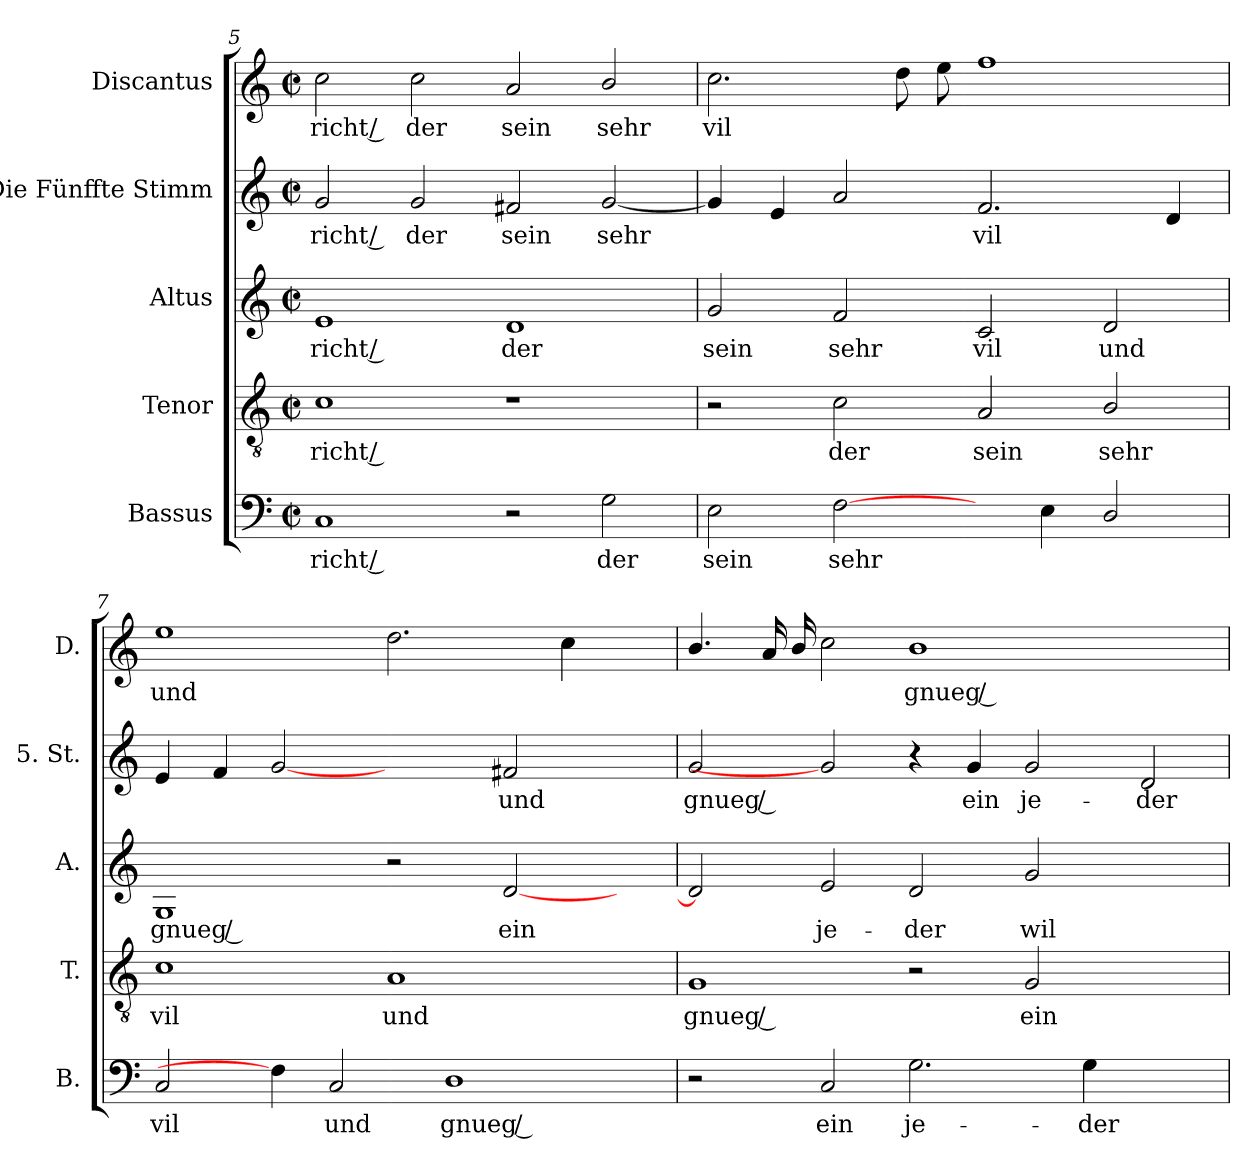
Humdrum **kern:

**kern	**text	**kern	**text	**kern	**text	**kern	**text	**kern	**text
*part5	*part5	*part4	*part4	*part3	*part3	*part2	*part2	*part1	*part1
*staff5	*staff5	*staff4	*staff4	*staff3	*staff3	*staff2	*staff2	*staff1	*staff1
*I"Bassus	*	*I"Tenor	*	*I"Altus	*	*I"Die Fünffte Stimm	*	*I"Discantus	*
*I'B.	*	*I'T.	*	*I'A.	*	*I'5. St.	*	*I'D.	*
*clefF4	*	*clefGv2	*	*clefG2	*	*clefG2	*	*clefG2	*
*	*	*ITrd7c12	*	*	*	*	*	*	*
*k[]	*	*k[]	*	*k[]	*	*k[]	*	*k[]	*
*C:	*	*C:	*	*C:	*	*C:	*	*C:	*
*M2/2	*	*M2/2	*	*M2/2	*	*M2/2	*	*M2/2	*
*met(c|)	*	*met(c|)	*	*met(c|)	*	*met(c|)	*	*met(c|)	*
=5	=5	=5	=5	=5	=5	=5	=5	=5	=5
!	!LO:LY:b:color=#000000	!	!	!	!	!	!	!	!
!	!	!	!LO:LY:b:color=#000000	!	!	!	!	!	!
!	!	!	!	!	!LO:LY:b:color=#000000	!	!	!	!
!	!	!	!	!	!	!	!LO:LY:b:color=#000000	!	!
!	!	!	!	!	!	!	!	!	!LO:LY:b:color=#000000
1Ci	-richt /	1Ci	-richt /	1ei	-richt /	2gi/	-richt /	2cci\	-richt /
!	!	!	!	!	!	!	!LO:LY:b:color=#000000	!	!
!	!	!	!	!	!	!	!	!	!LO:LY:b:color=#000000
.	.	.	.	.	.	2gi/	der	2cci\	der
!	!	!	!	!	!LO:LY:b:color=#000000	!	!	!	!
!	!	!	!	!	!	!	!LO:LY:b:color=#000000	!	!
!	!	!	!	!	!	!	!	!	!LO:LY:b:color=#000000
2r	.	1r	.	1di	der	2f#Xi/	sein	2ai/	sein
!	!LO:LY:b:color=#000000	!	!	!	!	!	!	!	!
!	!	!	!	!	!	!	!LO:LY:b:color=#000000	!	!
!	!	!	!	!	!	!	!	!	!LO:LY:b:color=#000000
2Gi\	der	.	.	.	.	[2gi/	sehr	2bi/	sehr
=6	=6	=6	=6	=6	=6	=6	=6	=6	=6
!	!LO:LY:b:color=#000000	!	!	!	!	!	!	!	!
!	!	!	!	!	!LO:LY:b:color=#000000	!	!	!	!
!	!	!	!	!	!	!	!	!	!LO:LY:b:color=#000000
2Ei\	sein	2r	.	2gi/	sein	4gi/]	.	2.cci\	vil
.	.	.	.	.	.	4ei/	.	.	.
!	!LO:LY:b:color=#000000	!	!	!	!	!	!	!	!
!	!	!	!LO:LY:b:color=#000000	!	!	!	!	!	!
!	!	!	!	!	!LO:LY:b:color=#000000	!	!	!	!
[2Fi\	sehr	2Ci\	der	2fi/	sehr	2ai/	.	.	.
.	.	.	.	.	.	.	.	8ddi\	.
.	.	.	.	.	.	.	.	8eei\	.
!	!	!	!LO:LY:b:color=#000000	!	!	!	!	!	!
!	!	!	!	!	!LO:LY:b:color=#000000	!	!	!	!
!	!	!	!	!	!	!	!LO:LY:b:color=#000000	!	!
4ryy	.	2AAi/	sein	2ci/	vil	2.fi/	vil	1ffi	.
4Ei\	.	.	.	.	.	.	.	.	.
!	!	!	!LO:LY:b:color=#000000	!	!	!	!	!	!
!	!	!	!	!	!LO:LY:b:color=#000000	!	!	!	!
2Di/	.	2BBi/	sehr	2di/	und	.	.	.	.
.	.	.	.	.	.	4di/	.	.	.
=7	=7	=7	=7	=7	=7	=7	=7	=7	=7
!	!LO:LY:b:color=#000000	!	!	!	!	!	!	!	!
!	!	!	!LO:LY:b:color=#000000	!	!	!	!	!	!
!	!	!	!	!	!LO:LY:b:color=#000000	!	!	!	!
!	!	!	!	!	!	!	!	!	!LO:LY:b:color=#000000
2Ci/	vil	1Ci	vil	1Gi	gnueg /	4ei/	.	1eei	und
.	.	.	.	.	.	4fi/	.	.	.
4Fi\]	.	.	.	.	.	[2gi	.	.	.
!	!LO:LY:b:color=#000000	!	!	!	!	!	!	!	!
2Ci/	und	.	.	.	.	.	.	.	.
!	!	!	!LO:LY:b:color=#000000	!	!	!	!	!	!
.	.	1AAi	und	2r	.	2ryy	.	2.ddi\	.
!	!LO:LY:b:color=#000000	!	!	!	!	!	!	!	!
1Di	gnueg /	.	.	.	.	.	.	.	.
!	!	!	!	!	!LO:LY:b:color=#000000	!	!	!	!
!	!	!	!	!	!	!	!LO:LY:b:color=#000000	!	!
.	.	.	.	[2di/	ein	2f#i/	und	.	.
.	.	.	.	.	.	.	.	4cci\	.
.	.	4ryy	.	4ryy	.	4ryy	.	4ryy	.
!!LO:LB:g=z
=8	=8	=8	=8	=8	=8	=8	=8	=8	=8
!	!	!	!LO:LY:b:color=#000000	!	!	!	!	!	!
!	!	!	!	!	!	!	!LO:LY:b:color=#000000	!	!
2r	.	1GGi	gnueg /	2di/]	.	2gi/	gnueg /	4.bi/	.
.	.	.	.	.	.	.	.	16ai/	.
.	.	.	.	.	.	.	.	16bi/	.
!	!LO:LY:b:color=#000000	!	!	!	!	!	!	!	!
!	!	!	!	!	!LO:LY:b:color=#000000	!	!	!	!
2Ci/	ein	.	.	2ei/	je-	2gi]	.	2cci\	.
!	!LO:LY:b:color=#000000	!	!	!	!	!	!	!	!
!	!	!	!	!	!LO:LY:b:color=#000000	!	!	!	!
!	!	!	!	!	!	!	!	!	!LO:LY:b:color=#000000
2.Gi\	je-	2r	.	2di/	-der	4r	.	1bi	gnueg /
!	!	!	!	!	!	!	!LO:LY:b:color=#000000	!	!
.	.	.	.	.	.	4gi/	ein	.	.
!	!	!	!LO:LY:b:color=#000000	!	!	!	!	!	!
!	!	!	!	!	!LO:LY:b:color=#000000	!	!	!	!
!	!	!	!	!	!	!	!LO:LY:b:color=#000000	!	!
.	.	2GGi/	ein	2gi/	wil	2gi/	je-	.	.
!	!LO:LY:b:color=#000000	!	!	!	!	!	!	!	!
4Gi\	-der	.	.	.	.	.	.	.	.
!	!	!	!	!	!	!	!LO:LY:b:color=#000000	!	!
2ryy	.	2ryy	.	2ryy	.	2di/	-der	2ryy	.
=	=	=	=	=	=	=	=	=	=
*-	*-	*-	*-	*-	*-	*-	*-	*-	*-
